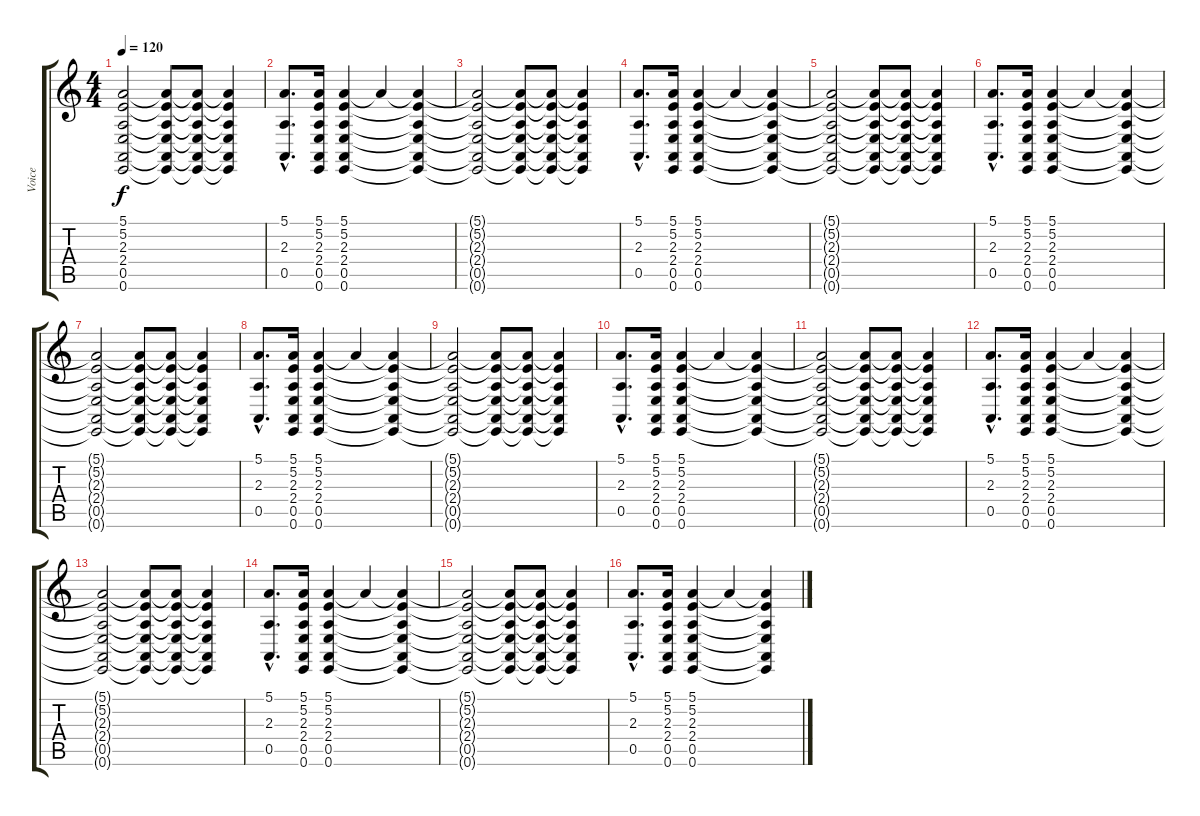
\track ("Voice" "Voice") {instrument flute}
\staff {score tabs}
\tuning (E4 B3 G3 D3 A2 E2) {hide}
\ts (4 4)
\tempo 120
\clef g2
\ks c
(5.1{t} 5.2{t} 2.3{t} 2.4{t} 0.5{t} 0.6{t}).2{dy f} (5.1{t} 5.2{t} 2.3{t} 2.4{t} 0.5{t} 0.6{t}).8 (5.1{t} 5.2{t} 2.3{t} 2.4{t} 0.5{t} 0.6{t}).8{volume 13} (5.1{t} 5.2{t} 2.3{t} 2.4{t} 0.5{t} 0.6{t}).4 |
(5.1{hac} 2.3{hac} 0.5{hac}).8{d} (5.1 5.2 2.3 2.4 0.5 0.6).16 (5.1 5.2 2.3 2.4 0.5 0.6).4 5.1{t}.4 (5.1{t} 5.2{t} 2.3{t} 2.4{t} 0.5{t} 0.6{t}).4 |
(5.1{t} 5.2{t} 2.3{t} 2.4{t} 0.5{t} 0.6{t}).2 (5.1{t} 5.2{t} 2.3{t} 2.4{t} 0.5{t} 0.6{t}).8 (5.1{t} 5.2{t} 2.3{t} 2.4{t} 0.5{t} 0.6{t}).8{volume 13} (5.1{t} 5.2{t} 2.3{t} 2.4{t} 0.5{t} 0.6{t}).4 |
(5.1{hac} 2.3{hac} 0.5{hac}).8{d} (5.1 5.2 2.3 2.4 0.5 0.6).16 (5.1 5.2 2.3 2.4 0.5 0.6).4 5.1{t}.4 (5.1{t} 5.2{t} 2.3{t} 2.4{t} 0.5{t} 0.6{t}).4 |
(5.1{t} 5.2{t} 2.3{t} 2.4{t} 0.5{t} 0.6{t}).2 (5.1{t} 5.2{t} 2.3{t} 2.4{t} 0.5{t} 0.6{t}).8 (5.1{t} 5.2{t} 2.3{t} 2.4{t} 0.5{t} 0.6{t}).8{volume 13} (5.1{t} 5.2{t} 2.3{t} 2.4{t} 0.5{t} 0.6{t}).4 |
(5.1{hac} 2.3{hac} 0.5{hac}).8{d} (5.1 5.2 2.3 2.4 0.5 0.6).16 (5.1 5.2 2.3 2.4 0.5 0.6).4 5.1{t}.4 (5.1{t} 5.2{t} 2.3{t} 2.4{t} 0.5{t} 0.6{t}).4 |
(5.1{t} 5.2{t} 2.3{t} 2.4{t} 0.5{t} 0.6{t}).2 (5.1{t} 5.2{t} 2.3{t} 2.4{t} 0.5{t} 0.6{t}).8 (5.1{t} 5.2{t} 2.3{t} 2.4{t} 0.5{t} 0.6{t}).8{volume 13} (5.1{t} 5.2{t} 2.3{t} 2.4{t} 0.5{t} 0.6{t}).4 |
(5.1{hac} 2.3{hac} 0.5{hac}).8{d} (5.1 5.2 2.3 2.4 0.5 0.6).16 (5.1 5.2 2.3 2.4 0.5 0.6).4 5.1{t}.4 (5.1{t} 5.2{t} 2.3{t} 2.4{t} 0.5{t} 0.6{t}).4 |
(5.1{t} 5.2{t} 2.3{t} 2.4{t} 0.5{t} 0.6{t}).2 (5.1{t} 5.2{t} 2.3{t} 2.4{t} 0.5{t} 0.6{t}).8 (5.1{t} 5.2{t} 2.3{t} 2.4{t} 0.5{t} 0.6{t}).8{volume 13} (5.1{t} 5.2{t} 2.3{t} 2.4{t} 0.5{t} 0.6{t}).4 |
(5.1{hac} 2.3{hac} 0.5{hac}).8{d} (5.1 5.2 2.3 2.4 0.5 0.6).16 (5.1 5.2 2.3 2.4 0.5 0.6).4 5.1{t}.4 (5.1{t} 5.2{t} 2.3{t} 2.4{t} 0.5{t} 0.6{t}).4 |
(5.1{t} 5.2{t} 2.3{t} 2.4{t} 0.5{t} 0.6{t}).2 (5.1{t} 5.2{t} 2.3{t} 2.4{t} 0.5{t} 0.6{t}).8 (5.1{t} 5.2{t} 2.3{t} 2.4{t} 0.5{t} 0.6{t}).8{volume 13} (5.1{t} 5.2{t} 2.3{t} 2.4{t} 0.5{t} 0.6{t}).4 |
(5.1{hac} 2.3{hac} 0.5{hac}).8{d} (5.1 5.2 2.3 2.4 0.5 0.6).16 (5.1 5.2 2.3 2.4 0.5 0.6).4 5.1{t}.4 (5.1{t} 5.2{t} 2.3{t} 2.4{t} 0.5{t} 0.6{t}).4 |
(5.1{t} 5.2{t} 2.3{t} 2.4{t} 0.5{t} 0.6{t}).2 (5.1{t} 5.2{t} 2.3{t} 2.4{t} 0.5{t} 0.6{t}).8 (5.1{t} 5.2{t} 2.3{t} 2.4{t} 0.5{t} 0.6{t}).8{volume 13} (5.1{t} 5.2{t} 2.3{t} 2.4{t} 0.5{t} 0.6{t}).4 |
(5.1{hac} 2.3{hac} 0.5{hac}).8{d} (5.1 5.2 2.3 2.4 0.5 0.6).16 (5.1 5.2 2.3 2.4 0.5 0.6).4 5.1{t}.4 (5.1{t} 5.2{t} 2.3{t} 2.4{t} 0.5{t} 0.6{t}).4 |
(5.1{t} 5.2{t} 2.3{t} 2.4{t} 0.5{t} 0.6{t}).2 (5.1{t} 5.2{t} 2.3{t} 2.4{t} 0.5{t} 0.6{t}).8 (5.1{t} 5.2{t} 2.3{t} 2.4{t} 0.5{t} 0.6{t}).8{volume 13} (5.1{t} 5.2{t} 2.3{t} 2.4{t} 0.5{t} 0.6{t}).4 |
(5.1{hac} 2.3{hac} 0.5{hac}).8{d} (5.1 5.2 2.3 2.4 0.5 0.6).16 (5.1 5.2 2.3 2.4 0.5 0.6).4 5.1{t}.4 (5.1{t} 5.2{t} 2.3{t} 2.4{t} 0.5{t} 0.6{t}).4
